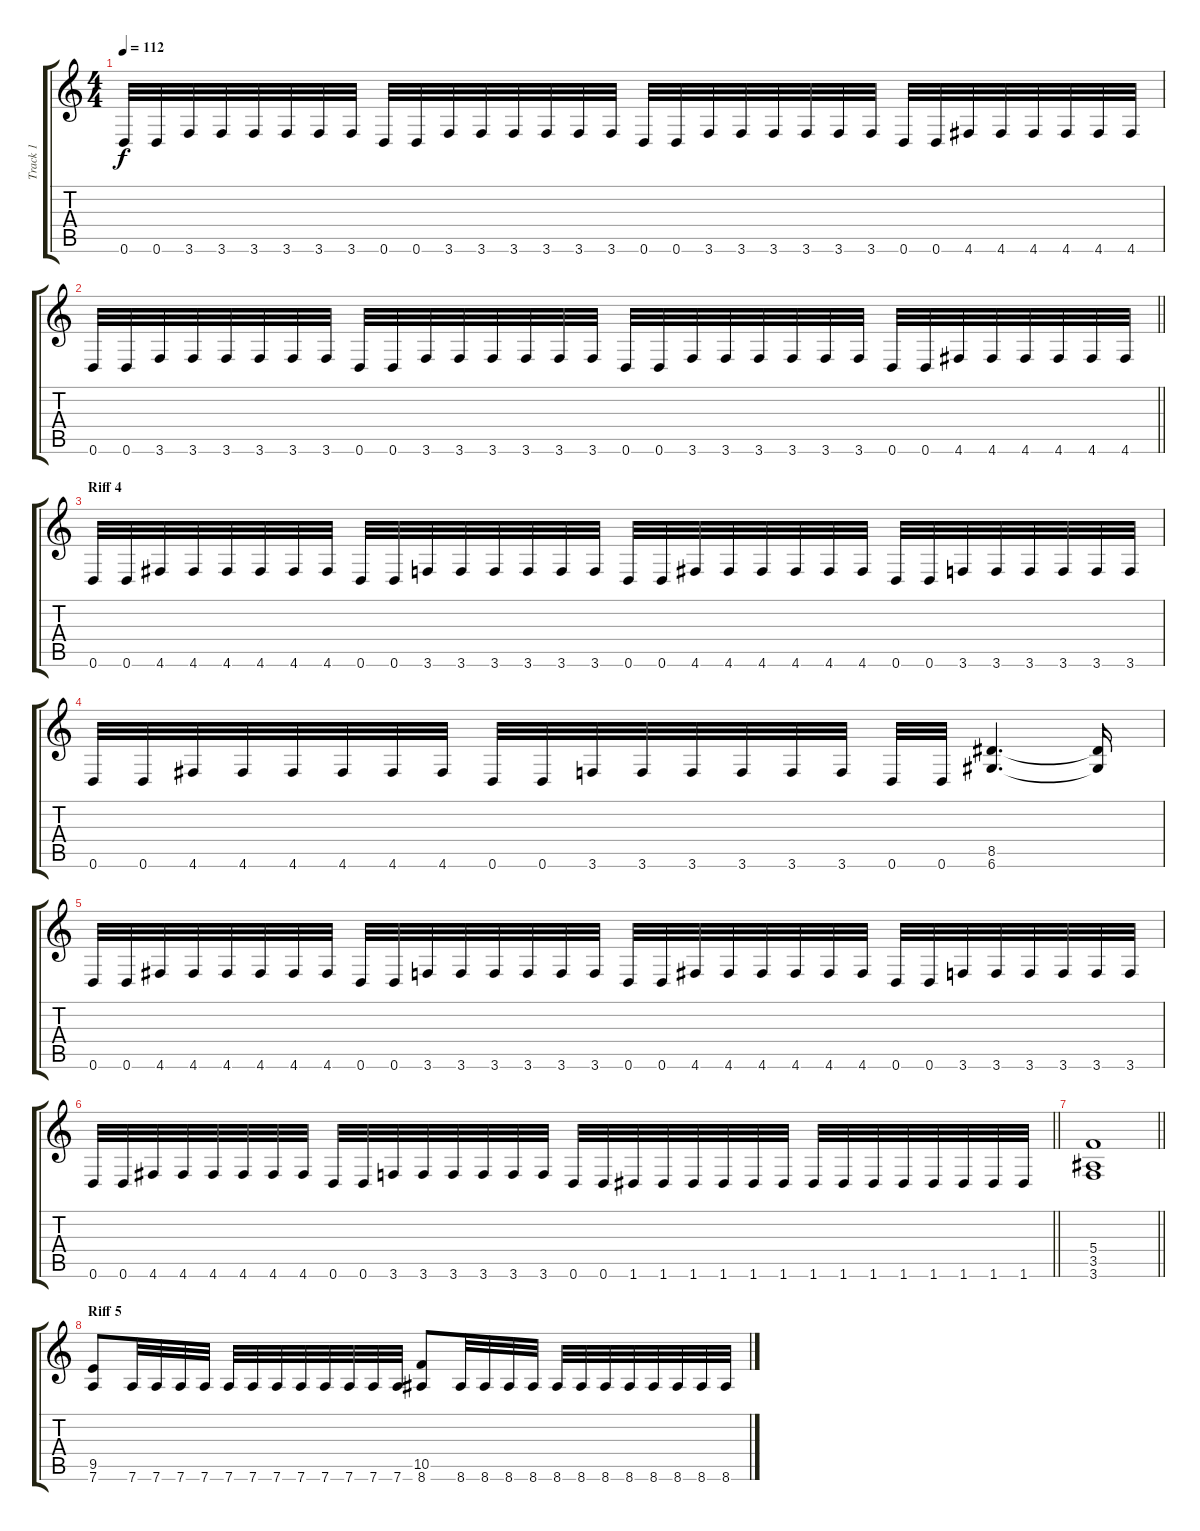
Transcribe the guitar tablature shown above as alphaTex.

\track ("Track 1" "Track 1") {instrument distortionguitar}
\staff {score tabs}
\tuning (D4 A3 F3 C3 G2 D2) {hide}
\ts (4 4)
\tempo 112
\clef g2
\ks c
0.6.32{dy f} 0.6.32 3.6.32 3.6.32 3.6.32 3.6.32 3.6.32 3.6.32 0.6.32 0.6.32 3.6.32 3.6.32 3.6.32 3.6.32 3.6.32 3.6.32 0.6.32 0.6.32 3.6.32 3.6.32 3.6.32 3.6.32 3.6.32 3.6.32 0.6.32 0.6.32 4.6.32 4.6.32 4.6.32 4.6.32 4.6.32 4.6.32 |
\barLineRight lightlight
0.6.32 0.6.32 3.6.32 3.6.32 3.6.32 3.6.32 3.6.32 3.6.32 0.6.32 0.6.32 3.6.32 3.6.32 3.6.32 3.6.32 3.6.32 3.6.32 0.6.32 0.6.32 3.6.32 3.6.32 3.6.32 3.6.32 3.6.32 3.6.32 0.6.32 0.6.32 4.6.32 4.6.32 4.6.32 4.6.32 4.6.32 4.6.32 |
\section ("" "Riff 4")
0.6.32 0.6.32 4.6.32 4.6.32 4.6.32 4.6.32 4.6.32 4.6.32 0.6.32 0.6.32 3.6.32 3.6.32 3.6.32 3.6.32 3.6.32 3.6.32 0.6.32 0.6.32 4.6.32 4.6.32 4.6.32 4.6.32 4.6.32 4.6.32 0.6.32 0.6.32 3.6.32 3.6.32 3.6.32 3.6.32 3.6.32 3.6.32 |
0.6.32 0.6.32 4.6.32 4.6.32 4.6.32 4.6.32 4.6.32 4.6.32 0.6.32 0.6.32 3.6.32 3.6.32 3.6.32 3.6.32 3.6.32 3.6.32 0.6.32 0.6.32 (8.5 6.6).4{d} (8.5{t} 6.6{t}).16 |
0.6.32 0.6.32 4.6.32 4.6.32 4.6.32 4.6.32 4.6.32 4.6.32 0.6.32 0.6.32 3.6.32 3.6.32 3.6.32 3.6.32 3.6.32 3.6.32 0.6.32 0.6.32 4.6.32 4.6.32 4.6.32 4.6.32 4.6.32 4.6.32 0.6.32 0.6.32 3.6.32 3.6.32 3.6.32 3.6.32 3.6.32 3.6.32 |
\barLineRight lightlight
0.6.32 0.6.32 4.6.32 4.6.32 4.6.32 4.6.32 4.6.32 4.6.32 0.6.32 0.6.32 3.6.32 3.6.32 3.6.32 3.6.32 3.6.32 3.6.32 0.6.32 0.6.32 1.6.32 1.6.32 1.6.32 1.6.32 1.6.32 1.6.32 1.6.32 1.6.32 1.6.32 1.6.32 1.6.32 1.6.32 1.6.32 1.6.32 |
\barLineRight lightlight
(5.4 3.5 3.6).1 |
\section ("" "Riff 5")
(9.5 7.6).8 7.6.32 7.6.32 7.6.32 7.6.32 7.6.32 7.6.32 7.6.32 7.6.32 7.6.32 7.6.32 7.6.32 7.6.32 (10.5 8.6).8 8.6.32 8.6.32 8.6.32 8.6.32 8.6.32 8.6.32 8.6.32 8.6.32 8.6.32 8.6.32 8.6.32 8.6.32
